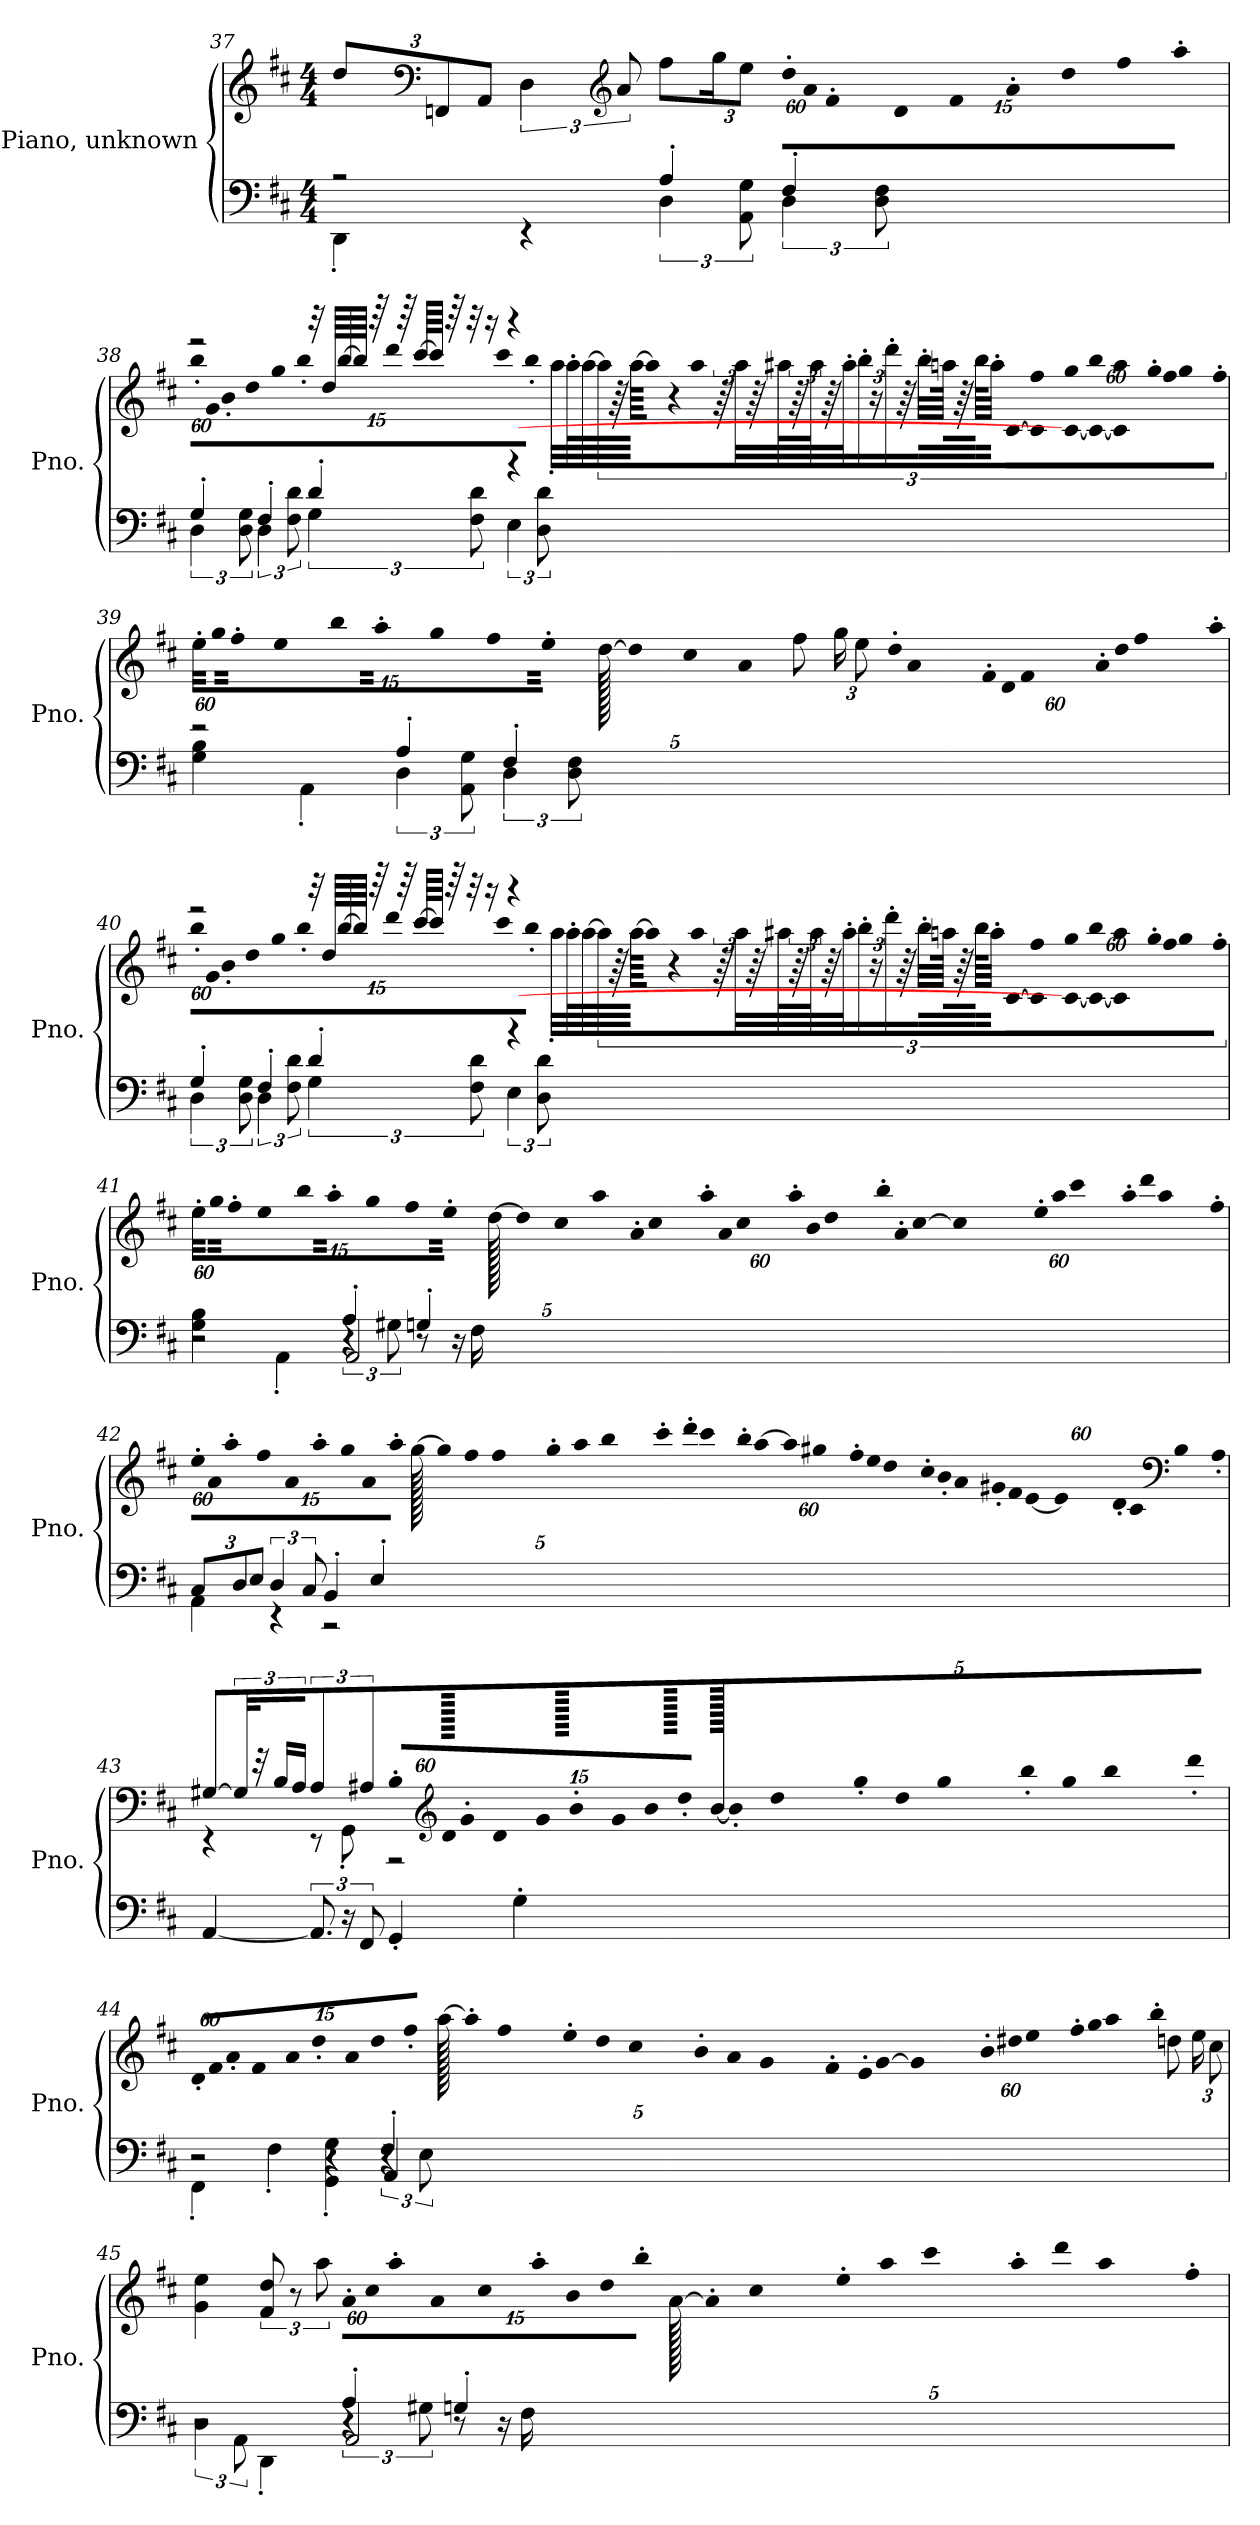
**kern	**kern
*part1	*part1
*staff2	*staff1
*I"Piano, unknown	*
*I'Pno.	*
!!LO:PB:g=z
*clefF4	*clefG2
*k[f#c#]	*k[f#c#]
*M4/4	*M4/4
=37	=37
*^	*
*	*	*Xbrackettup
2r	4DD'\	12dd/L
*	*	*clefF4
.	.	12FFn/
.	.	12AA/J
*	*	*brackettup
.	4r	6D\
*	*	*clefG2
.	.	12a/
4A'/	6D\	8ff#\L
*	*	*Xbrackettup
.	.	24gg\K
.	12AA\ 12G\	12ee\J
!	!	!LO:N:vis=32
4F#'/	6D\	1920%53dd'\LLL
!	!	!LO:N:vis=32
.	.	1920%53a\
.	.	1920ryy
!	!	!LO:N:vis=32
.	.	1920%53f#'\
!	!	!LO:N:vis=32
.	.	1920%53d\
!	!	!LO:N:vis=32
.	.	1920%53f#\
.	.	1920ryy
!	!	!LO:N:vis=32
.	.	1920%53a'\
!	!	!LO:N:vis=32
.	12D\ 12F#\	1920%53dd\
!	!	!LO:N:vis=32
.	.	1920%53ff#\
.	.	1920ryy
!	!	!LO:N:vis=32
.	.	1920%53aa'\JJJ
!!LO:LB:g=z
=38	=38	=38
*	*	*^
!	!	!	!LO:N:vis=32
4G'/	6D\	2r	1920%53bb'\LLL
!	!	!	!LO:N:vis=32
.	.	.	1920%53g\
.	.	.	1920ryy
!	!	!	!LO:N:vis=32
.	.	.	1920%53b'\
!	!	!	!LO:N:vis=32
.	.	.	1920%53dd\
!	!	!	!LO:N:vis=32
.	.	.	1920%53gg\
.	.	.	1920ryy
!	!	!	!LO:N:vis=32
.	.	.	1920%53bb'\
!	!	!	!LO:N:vis=32
.	12D\ 12G\	.	1920%53ddd\
!	!	!	!LO:N:vis=32
.	.	.	1920%53ccc#\
.	.	.	1920ryy
!	!	!	!LO:N:vis=32
.	.	.	1920%53bb'\JJJ
4F#'/	6D\	.	32aa'\LLL
.	.	.	64aa'\L
.	.	.	[64aa\
*	*	*	*brackettup
.	.	.	96aa\JJJJ]
.	.	.	96r
.	.	.	[96aa\LLLL
.	.	.	64aa\JJJJ]
.	.	.	128r
.	.	.	128aa\
.	.	.	96r
.	.	.	48aa\
.	.	.	64r
.	12F#\ 12d\	.	.
.	.	.	64aa#X\
.	.	.	96r
.	.	.	96aa#\
.	.	.	96r
.	.	.	32aa#'\
4d'/	6G\	32r	24bb'\
.	.	64dd/LLLL	.
.	.	.	24r
.	.	[64bb/	.
.	.	64bb/JJJJ]	.
.	.	64r	.
.	.	.	24ddd'\
.	.	64r	.
.	.	[64ccc#/LLLL	.
.	.	64ccc#/JJJJ]	64r
.	.	64r	32bb'\LLL
.	.	32r	.
.	12F#\ 12d\	.	.
.	.	.	64aan\JJJk
.	.	16r	64r
.	.	.	64bb\KLLL
.	.	.	32aa'\JJJ
*	*	*	*Xbrackettup
!	!	!	!LO:N:vis=32
4r	6E\	4r	[1920%53c#\LLL
!	!	!	!LO:N:vis=32
.	.	.	1920%53c#\_ 1920%53ff#\
.	.	.	1920ryy
!	!	!	!LO:N:vis=32
.	.	.	1920%53c#\_ 1920%53gg\
!	!	!	!LO:N:vis=32
.	.	.	1920%53c#\_ 1920%53bb\
!	!	!	!LO:N:vis=32
.	.	.	1920%53c#\] 1920%53aa\
.	.	.	1920ryy
!	!	!	!LO:N:vis=32
.	.	.	1920%53gg'\
!	!	!	!LO:N:vis=32
.	12D\ 12d\	.	1920%53ff#\
!	!	!	!LO:N:vis=32
.	.	.	1920%53gg\
.	.	.	1920ryy
!	!	!	!LO:N:vis=32
.	.	.	1920%53ff#'\JJJ
!!LO:LB:g=z
=39	=39	=39	=39
!	!	!LO:N:vis=32	!
*	*	*v	*v
2r	4G\ 4B\	1920%53ee'\LLL
!	!	!LO:N:vis=32
.	.	1920%53gg\
.	.	1920ryy
!	!	!LO:N:vis=32
.	.	1920%53ff#'\
!	!	!LO:N:vis=32
.	.	1920%53ee\
!	!	!LO:N:vis=32
.	.	1920%53bb\
.	.	1920ryy
!	!	!LO:N:vis=32
.	.	1920%53aa'\
!	!	!LO:N:vis=32
.	.	1920%53gg\
!	!	!LO:N:vis=32
.	.	1920%53ff#\
.	.	1920ryy
!	!	!LO:N:vis=32
.	.	1920%53ee'\JJJ
.	4AA'\	[640dd\L
.	.	1920%157dd\L]
.	.	12cc#\
.	.	12a\J
4A'/	6D\	8ff#\L
.	.	24gg\K
.	12AA\ 12G\	12ee\J
!	!	!LO:N:vis=32
4F#'/	6D\	1920%53dd'\LLL
!	!	!LO:N:vis=32
.	.	1920%53a\
.	.	1920ryy
!	!	!LO:N:vis=32
.	.	1920%53f#'\
!	!	!LO:N:vis=32
.	.	1920%53d\
!	!	!LO:N:vis=32
.	.	1920%53f#\
.	.	1920ryy
!	!	!LO:N:vis=32
.	.	1920%53a'\
!	!	!LO:N:vis=32
.	12D\ 12F#\	1920%53dd\
!	!	!LO:N:vis=32
.	.	1920%53ff#\
.	.	1920ryy
!	!	!LO:N:vis=32
.	.	1920%53aa'\JJJ
!!LO:LB:g=z
=40	=40	=40
*	*	*^
!	!	!	!LO:N:vis=32
4G'/	6D\	2r	1920%53bb'\LLL
!	!	!	!LO:N:vis=32
.	.	.	1920%53g\
.	.	.	1920ryy
!	!	!	!LO:N:vis=32
.	.	.	1920%53b'\
!	!	!	!LO:N:vis=32
.	.	.	1920%53dd\
!	!	!	!LO:N:vis=32
.	.	.	1920%53gg\
.	.	.	1920ryy
!	!	!	!LO:N:vis=32
.	.	.	1920%53bb'\
!	!	!	!LO:N:vis=32
.	12D\ 12G\	.	1920%53ddd\
!	!	!	!LO:N:vis=32
.	.	.	1920%53ccc#\
.	.	.	1920ryy
!	!	!	!LO:N:vis=32
.	.	.	1920%53bb'\JJJ
4F#'/	6D\	.	32aa'\LLL
.	.	.	64aa'\L
.	.	.	[64aa\
*	*	*	*brackettup
.	.	.	96aa\JJJJ]
.	.	.	96r
.	.	.	[96aa\LLLL
.	.	.	64aa\JJJJ]
.	.	.	128r
.	.	.	128aa\
.	.	.	96r
.	.	.	48aa\
.	.	.	64r
.	12F#\ 12d\	.	.
.	.	.	64aa#X\
.	.	.	96r
.	.	.	96aa#\
.	.	.	96r
.	.	.	32aa#'\
4d'/	6G\	32r	24bb'\
.	.	64dd/LLLL	.
.	.	.	24r
.	.	[64bb/	.
.	.	64bb/JJJJ]	.
.	.	64r	.
.	.	.	24ddd'\
.	.	64r	.
.	.	[64ccc#/LLLL	.
.	.	64ccc#/JJJJ]	64r
.	.	64r	32bb'\LLL
.	.	32r	.
.	12F#\ 12d\	.	.
.	.	.	64aan\JJJk
.	.	16r	64r
.	.	.	64bb\KLLL
.	.	.	32aa'\JJJ
*	*	*	*Xbrackettup
!	!	!	!LO:N:vis=32
4r	6E\	4r	[1920%53c#\LLL
!	!	!	!LO:N:vis=32
.	.	.	1920%53c#\_ 1920%53ff#\
.	.	.	1920ryy
!	!	!	!LO:N:vis=32
.	.	.	1920%53c#\_ 1920%53gg\
!	!	!	!LO:N:vis=32
.	.	.	1920%53c#\_ 1920%53bb\
!	!	!	!LO:N:vis=32
.	.	.	1920%53c#\] 1920%53aa\
.	.	.	1920ryy
!	!	!	!LO:N:vis=32
.	.	.	1920%53gg'\
!	!	!	!LO:N:vis=32
.	12D\ 12d\	.	1920%53ff#\
!	!	!	!LO:N:vis=32
.	.	.	1920%53gg\
.	.	.	1920ryy
!	!	!	!LO:N:vis=32
.	.	.	1920%53ff#'\JJJ
!!LO:LB:g=z
=41	=41	=41	=41
*	*^	*	*
!	!	!	!LO:N:vis=32	!
*	*	*	*v	*v
2r	4G\ 4B\	2r	1920%53ee'\LLL
!	!	!	!LO:N:vis=32
.	.	.	1920%53gg\
.	.	.	1920ryy
!	!	!	!LO:N:vis=32
.	.	.	1920%53ff#'\
!	!	!	!LO:N:vis=32
.	.	.	1920%53ee\
!	!	!	!LO:N:vis=32
.	.	.	1920%53bb\
.	.	.	1920ryy
!	!	!	!LO:N:vis=32
.	.	.	1920%53aa'\
!	!	!	!LO:N:vis=32
.	.	.	1920%53gg\
!	!	!	!LO:N:vis=32
.	.	.	1920%53ff#\
.	.	.	1920ryy
!	!	!	!LO:N:vis=32
.	.	.	1920%53ee'\JJJ
.	4AA'\	.	[640dd\L
.	.	.	1920%157dd\L]
.	.	.	12cc#\
.	.	.	12aa\J
!	!	!	!LO:N:vis=32
4A'/	6r	2AA/	1920%53a'\LLL
!	!	!	!LO:N:vis=32
.	.	.	1920%53cc#\
.	.	.	1920ryy
!	!	!	!LO:N:vis=32
.	.	.	1920%53aa'\
!	!	!	!LO:N:vis=32
.	.	.	1920%53a\
!	!	!	!LO:N:vis=32
.	.	.	1920%53cc#\
.	.	.	1920ryy
!	!	!	!LO:N:vis=32
.	.	.	1920%53aa'\
!	!	!	!LO:N:vis=32
.	12G#X\	.	1920%53b\
!	!	!	!LO:N:vis=32
.	.	.	1920%53dd\
.	.	.	1920ryy
!	!	!	!LO:N:vis=32
.	.	.	1920%53bb'\JJJ
!	!	!	!LO:N:vis=32
4Gn'/	8r	.	1920%53a'\LLL
.	.	.	[640cc#\
.	.	.	192%5cc#\]
.	.	.	1920ryy
!	!	!	!LO:N:vis=32
.	.	.	1920%53ee'\
!	!	!	!LO:N:vis=32
.	.	.	1920%53aa\
!	!	!	!LO:N:vis=32
.	.	.	1920%53ccc#\
.	16r	.	.
.	.	.	1920ryy
!	!	!	!LO:N:vis=32
.	.	.	1920%53aa'\
!	!	!	!LO:N:vis=32
.	.	.	1920%53ddd\
.	16F#\	.	.
!	!	!	!LO:N:vis=32
.	.	.	1920%53aa\
.	.	.	1920ryy
!	!	!	!LO:N:vis=32
.	.	.	1920%53ff#'\JJJ
*v	*v	*v	*
!!LO:LB:g=z
=42	=42
*Xbrackettup	*
*^	*
!	!	!LO:N:vis=32
12C#/L	4AA\	1920%53ee'\LLL
!	!	!LO:N:vis=32
.	.	1920%53a\
.	.	1920ryy
!	!	!LO:N:vis=32
.	.	1920%53aa'\
!	!	!LO:N:vis=32
12D/	.	1920%53ff#\
!	!	!LO:N:vis=32
.	.	1920%53a\
.	.	1920ryy
!	!	!LO:N:vis=32
.	.	1920%53aa'\
!	!	!LO:N:vis=32
12E/J	.	1920%53gg\
!	!	!LO:N:vis=32
.	.	1920%53a\
.	.	1920ryy
!	!	!LO:N:vis=32
.	.	1920%53aa'\JJJ
*brackettup	*	*
6D/	4r	[640gg\LL
.	.	1920%157gg\L]
!	!	!LO:N:vis=32
.	.	1920%53ff#\L
!	!	!LO:N:vis=32
.	.	1920%53ff#\
.	.	1920ryy
!	!	!LO:N:vis=32
.	.	1920%53gg'\
!	!	!LO:N:vis=32
12C#/	.	1920%53aa\
!	!	!LO:N:vis=32
.	.	1920%53bb\
.	.	1920ryy
!	!	!LO:N:vis=32
.	.	1920%53ccc#'\JJJ
!	!	!LO:N:vis=32
4BB'/	2r	1920%53ddd'\LLL
!	!	!LO:N:vis=32
.	.	1920%53ccc#\
.	.	1920ryy
!	!	!LO:N:vis=32
.	.	1920%53bb'\
.	.	[640aa\
.	.	192%5aa\]
!	!	!LO:N:vis=32
.	.	1920%53gg#X\
.	.	1920ryy
!	!	!LO:N:vis=32
.	.	1920%53ff#'\
!	!	!LO:N:vis=32
.	.	1920%53ee\
!	!	!LO:N:vis=32
.	.	1920%53dd\
.	.	1920ryy
!	!	!LO:N:vis=32
.	.	1920%53cc#'\JJJ
!	!	!LO:N:vis=32
4E'/	.	1920%53b'/LLL
!	!	!LO:N:vis=32
.	.	1920%53a/
.	.	1920ryy
!	!	!LO:N:vis=32
.	.	1920%53g#X'/
!	!	!LO:N:vis=32
.	.	1920%53f#/
.	.	[640e/
.	.	192%5e/]
.	.	1920ryy
!	!	!LO:N:vis=32
.	.	1920%53d'/
!	!	!LO:N:vis=32
.	.	1920%53c#/
*	*	*clefF4
!	!	!LO:N:vis=32
.	.	1920%53B/
.	.	1920ryy
!	!	!LO:N:vis=32
.	.	1920%53A'/JJJ
*v	*v	*
!!LO:PB:g=z
=43	=43
*	*^
[4AA/	[8G#X/L	4r
*	*brackettup	*
.	48G#/Jkk]	.
.	48r	.
.	24B/LL	.
.	24A/JJ	.
12.AA/]	6A/	8r
24r	.	8GG'\
12FF#/	12A#X/	.
*	*Xbrackettup	*
!	!LO:N:vis=32	!
4GG'/	1920%53B'/LLL	2r
*	*clefG2	*
!	!LO:N:vis=32	!
.	1920%53d/	.
.	1920ryy	.
!	!LO:N:vis=32	!
.	1920%53g'/	.
!	!LO:N:vis=32	!
.	1920%53d/	.
!	!LO:N:vis=32	!
.	1920%53g/	.
.	1920ryy	.
!	!LO:N:vis=32	!
.	1920%53b'/	.
!	!LO:N:vis=32	!
.	1920%53g/	.
!	!LO:N:vis=32	!
.	1920%53b/	.
.	1920ryy	.
!	!LO:N:vis=32	!
.	1920%53dd'/JJJ	.
4G'\	[640b/LLL	.
.	192%5b'/LLL]	.
!	!LO:N:vis=32	!
.	1920%53dd/	.
.	1920ryy	.
!	!LO:N:vis=32	!
.	1920%53gg'/	.
!	!LO:N:vis=32	!
.	1920%53dd/	.
!	!LO:N:vis=32	!
.	1920%53gg/	.
.	1920ryy	.
!	!LO:N:vis=32	!
.	1920%53bb'/	.
!	!LO:N:vis=32	!
.	1920%53gg/	.
!	!LO:N:vis=32	!
.	1920%53bb/	.
.	1920ryy	.
!	!LO:N:vis=32	!
.	1920%53ddd'/JJJ	.
*	*v	*v
!!LO:LB:g=z
=44	=44
*^	*
*	*^	*
!	!	!	!LO:N:vis=32
2r	4FF#'\	2r	1920%53d'/LLL
!	!	!	!LO:N:vis=32
.	.	.	1920%53f#/
.	.	.	1920ryy
!	!	!	!LO:N:vis=32
.	.	.	1920%53a'/
!	!	!	!LO:N:vis=32
.	.	.	1920%53f#/
!	!	!	!LO:N:vis=32
.	.	.	1920%53a/
.	.	.	1920ryy
!	!	!	!LO:N:vis=32
.	.	.	1920%53dd'/
!	!	!	!LO:N:vis=32
.	.	.	1920%53a/
!	!	!	!LO:N:vis=32
.	.	.	1920%53dd/
.	.	.	1920ryy
!	!	!	!LO:N:vis=32
.	.	.	1920%53ff#'/JJJ
.	4F#'\	.	[640aa\LLL
.	.	.	192%5aa'\LLL]
!	!	!	!LO:N:vis=32
.	.	.	1920%53ff#\
.	.	.	1920ryy
!	!	!	!LO:N:vis=32
.	.	.	1920%53ee'\
!	!	!	!LO:N:vis=32
.	.	.	1920%53dd\
!	!	!	!LO:N:vis=32
.	.	.	1920%53cc#\
.	.	.	1920ryy
!	!	!	!LO:N:vis=32
.	.	.	1920%53b'\
!	!	!	!LO:N:vis=32
.	.	.	1920%53a\
!	!	!	!LO:N:vis=32
.	.	.	1920%53g\
.	.	.	1920ryy
!	!	!	!LO:N:vis=32
.	.	.	1920%53f#'\JJJ
!	!	!	!LO:N:vis=32
4r	4GG\' 4G\'	4r	1920%53e'\LLL
.	.	.	[640g\
.	.	.	192%5g\]
.	.	.	1920ryy
!	!	!	!LO:N:vis=32
.	.	.	1920%53b'\
!	!	!	!LO:N:vis=32
.	.	.	1920%53dd#X\
!	!	!	!LO:N:vis=32
.	.	.	1920%53ee\
.	.	.	1920ryy
!	!	!	!LO:N:vis=32
.	.	.	1920%53ff#'\
!	!	!	!LO:N:vis=32
.	.	.	1920%53gg\
!	!	!	!LO:N:vis=32
.	.	.	1920%53aa\
.	.	.	1920ryy
!	!	!	!LO:N:vis=32
.	.	.	1920%53bb'\JJJ
4F#'/	6r	4AA/	8ddn\L
.	.	.	24ee\K
.	12E\	.	12cc#\J
!!LO:LB:g=z
=45	=45	=45	=45
2r	6D\	2r	4g\ 4ee\
.	12AA\	.	.
*	*	*	*brackettup
.	4DD'\	.	12f#/ 12dd/
.	.	.	12r
.	.	.	12aa\
*	*	*	*Xbrackettup
!	!	!	!LO:N:vis=32
4A'/	6r	2AA/	1920%53a'\LLL
!	!	!	!LO:N:vis=32
.	.	.	1920%53cc#\
.	.	.	1920ryy
!	!	!	!LO:N:vis=32
.	.	.	1920%53aa'\
!	!	!	!LO:N:vis=32
.	.	.	1920%53a\
!	!	!	!LO:N:vis=32
.	.	.	1920%53cc#\
.	.	.	1920ryy
!	!	!	!LO:N:vis=32
.	.	.	1920%53aa'\
!	!	!	!LO:N:vis=32
.	12G#X\	.	1920%53b\
!	!	!	!LO:N:vis=32
.	.	.	1920%53dd\
.	.	.	1920ryy
!	!	!	!LO:N:vis=32
.	.	.	1920%53bb'\JJJ
4Gn'/	8r	.	[640a\LLL
.	.	.	192%5a'\LLL]
!	!	!	!LO:N:vis=32
.	.	.	1920%53cc#\
.	.	.	1920ryy
!	!	!	!LO:N:vis=32
.	.	.	1920%53ee'\
!	!	!	!LO:N:vis=32
.	.	.	1920%53aa\
!	!	!	!LO:N:vis=32
.	.	.	1920%53ccc#\
.	16r	.	.
.	.	.	1920ryy
!	!	!	!LO:N:vis=32
.	.	.	1920%53aa'\
!	!	!	!LO:N:vis=32
.	.	.	1920%53ddd\
.	16F#\	.	.
!	!	!	!LO:N:vis=32
.	.	.	1920%53aa\
.	.	.	1920ryy
!	!	!	!LO:N:vis=32
.	.	.	1920%53ff#'\JJJ
*v	*v	*v	*
=	=
*-	*-
